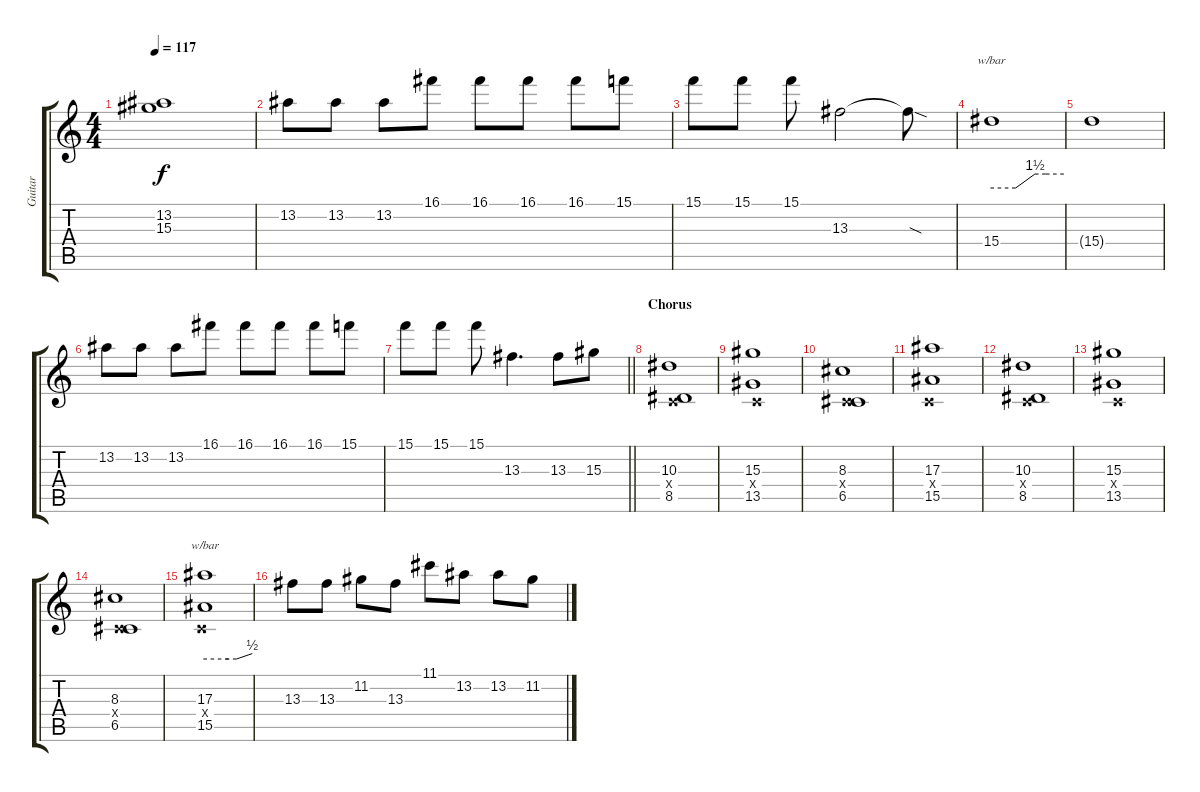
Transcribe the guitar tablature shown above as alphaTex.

\track ("Guitar" "Guitar") {instrument overdrivenguitar}
\staff {score tabs}
\tuning (D4 A3 F3 C3 G2 C2) {hide}
\ts (4 4)
\tempo 117
\clef g2
\ks c
(13.2{t} 15.3{t}).1{dy f} |
13.2.8{volume 13} 13.2.8 13.2.8 16.1.8 16.1.8 16.1.8 16.1.8 15.1.8 |
15.1.8 15.1.8 15.1.8 13.3.2 13.3{sod t}.8 |
15.4.1{tbe (custom default 0 0 20 0 36 6 45 6 60 6)} |
15.4{t}.1 |
13.2.8{volume 13} 13.2.8 13.2.8 16.1.8 16.1.8 16.1.8 16.1.8 15.1.8 |
\barLineRight lightlight
15.1.8 15.1.8 15.1.8 13.3.4{d} 13.3.8 15.3.8 |
\section ("" "Chorus")
(10.3 0.4{x} 8.5).1{volume 8} |
(15.3 0.4{x} 13.5).1 |
(8.3 0.4{x} 6.5).1 |
(17.3 0.4{x} 15.5).1 |
(10.3 0.4{x} 8.5).1 |
(15.3 0.4{x} 13.5).1 |
(8.3 0.4{x} 6.5).1 |
(17.3 0.4{x} 15.5).1{tbe (custom default 0 0 30 0 40 0 60 2)} |
13.3.8{volume 13} 13.3.8 11.2.8 13.3.8 11.1.8 13.2.8 13.2.8 11.2.8
